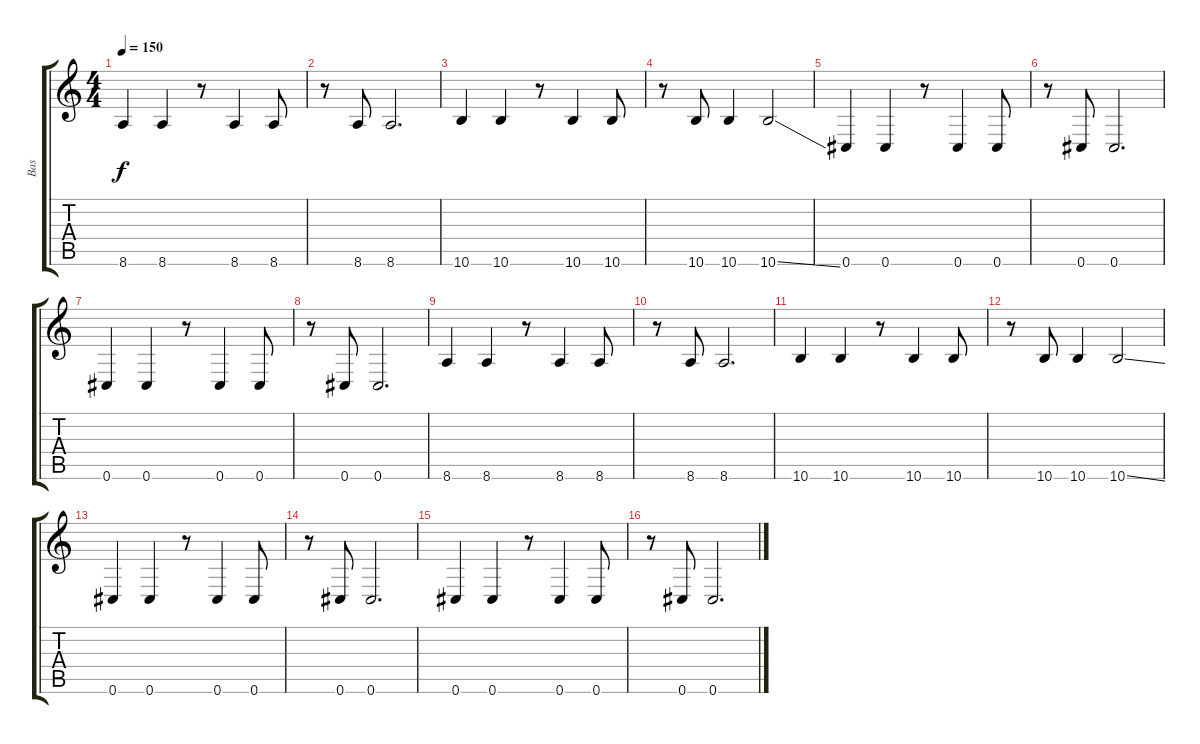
\track ("Bas" "Bas") {instrument electricbassfinger}
\staff {score tabs}
\tuning (Eb4 Bb3 Gb3 Db3 Ab2 Db2) {hide}
\ts (4 4)
\tempo 150
\clef g2
\ks c
8.6.4{dy f} 8.6.4 r.8 8.6.4 8.6.8 |
r.8 8.6.8 8.6.2{d} |
10.6.4 10.6.4 r.8 10.6.4 10.6.8 |
r.8 10.6.8 10.6.4 10.6{ss}.2 |
0.6.4 0.6.4 r.8 0.6.4 0.6.8 |
r.8 0.6.8 0.6.2{d} |
0.6.4 0.6.4 r.8 0.6.4 0.6.8 |
r.8 0.6.8 0.6.2{d} |
8.6.4 8.6.4 r.8 8.6.4 8.6.8 |
r.8 8.6.8 8.6.2{d} |
10.6.4 10.6.4 r.8 10.6.4 10.6.8 |
r.8 10.6.8 10.6.4 10.6{ss}.2 |
0.6.4 0.6.4 r.8 0.6.4 0.6.8 |
r.8 0.6.8 0.6.2{d} |
0.6.4 0.6.4 r.8 0.6.4 0.6.8 |
r.8 0.6.8 0.6.2{d}
